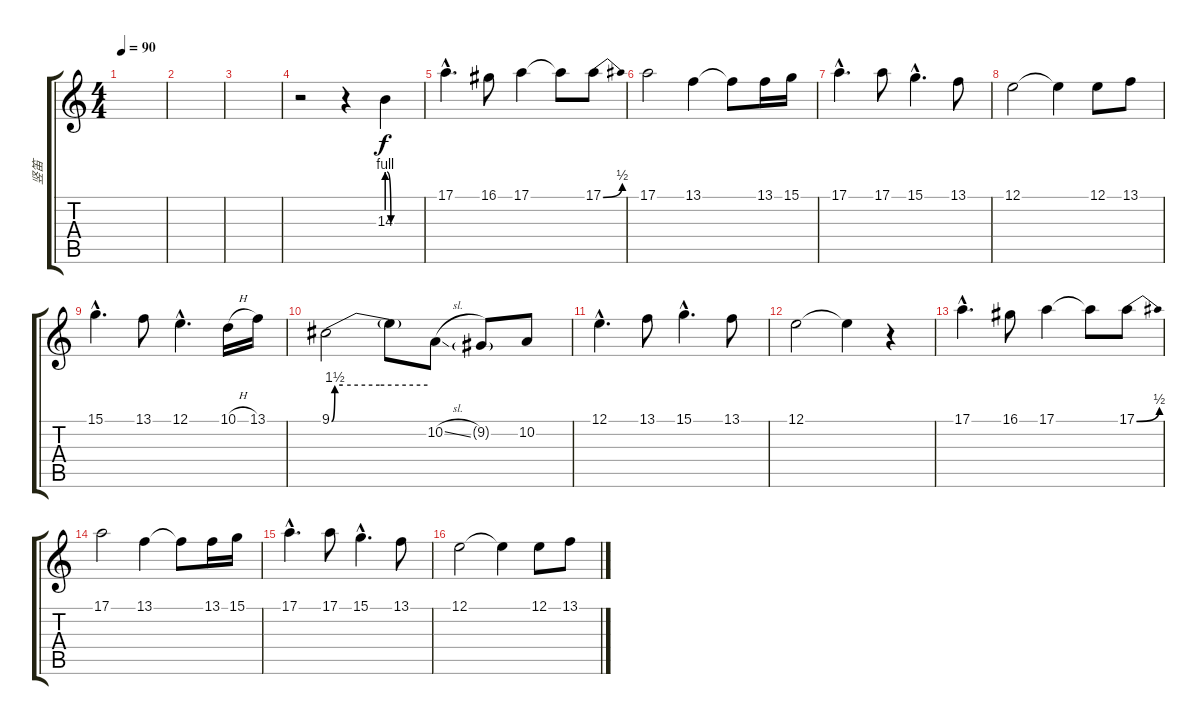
\track ("竖笛" "竖笛") {instrument viola}
\staff {score tabs}
\tuning (E4 B3 G3 D3 A2 E2) {hide}
\ts (4 4)
\tempo 90
\clef g2
\ks c
|
|
|
r.2 r.4 14.3{be (custom 0 4 7 0 11 0 19 0 40 0 60 0)}.4{instrument recorder} |
17.1{hac}.4{d} 16.1.8 17.1.4 17.1{t}.8 17.1{be (bend 0 0 60 2)}.8 |
17.1.2 13.1.4 13.1{t}.8 13.1.16 15.1.16 |
17.1{hac}.4{d} 17.1.8 15.1{hac}.4{d} 13.1.8 |
12.1.2 12.1{t}.4 12.1.8 13.1.8 |
15.1{hac}.4{d} 13.1.8 12.1{hac}.4{d} 10.1{h}.16 13.1.16 |
9.1{be (custom 0 0 2 6 7 6 30 6 60 6)}.2 9.1{t}.8 10.2{sl}.8 9.2{g}.8 10.2.8 |
12.1{hac}.4{d} 13.1.8 15.1{hac}.4{d} 13.1.8 |
12.1.2 12.1{t}.4 r.4 |
17.1{hac}.4{d volume 9} 16.1.8 17.1.4 17.1{t}.8 17.1{be (bend 0 0 60 2)}.8 |
17.1.2 13.1.4 13.1{t}.8 13.1.16 15.1.16 |
17.1{hac}.4{d} 17.1.8 15.1{hac}.4{d} 13.1.8 |
12.1.2 12.1{t}.4 12.1.8 13.1.8
